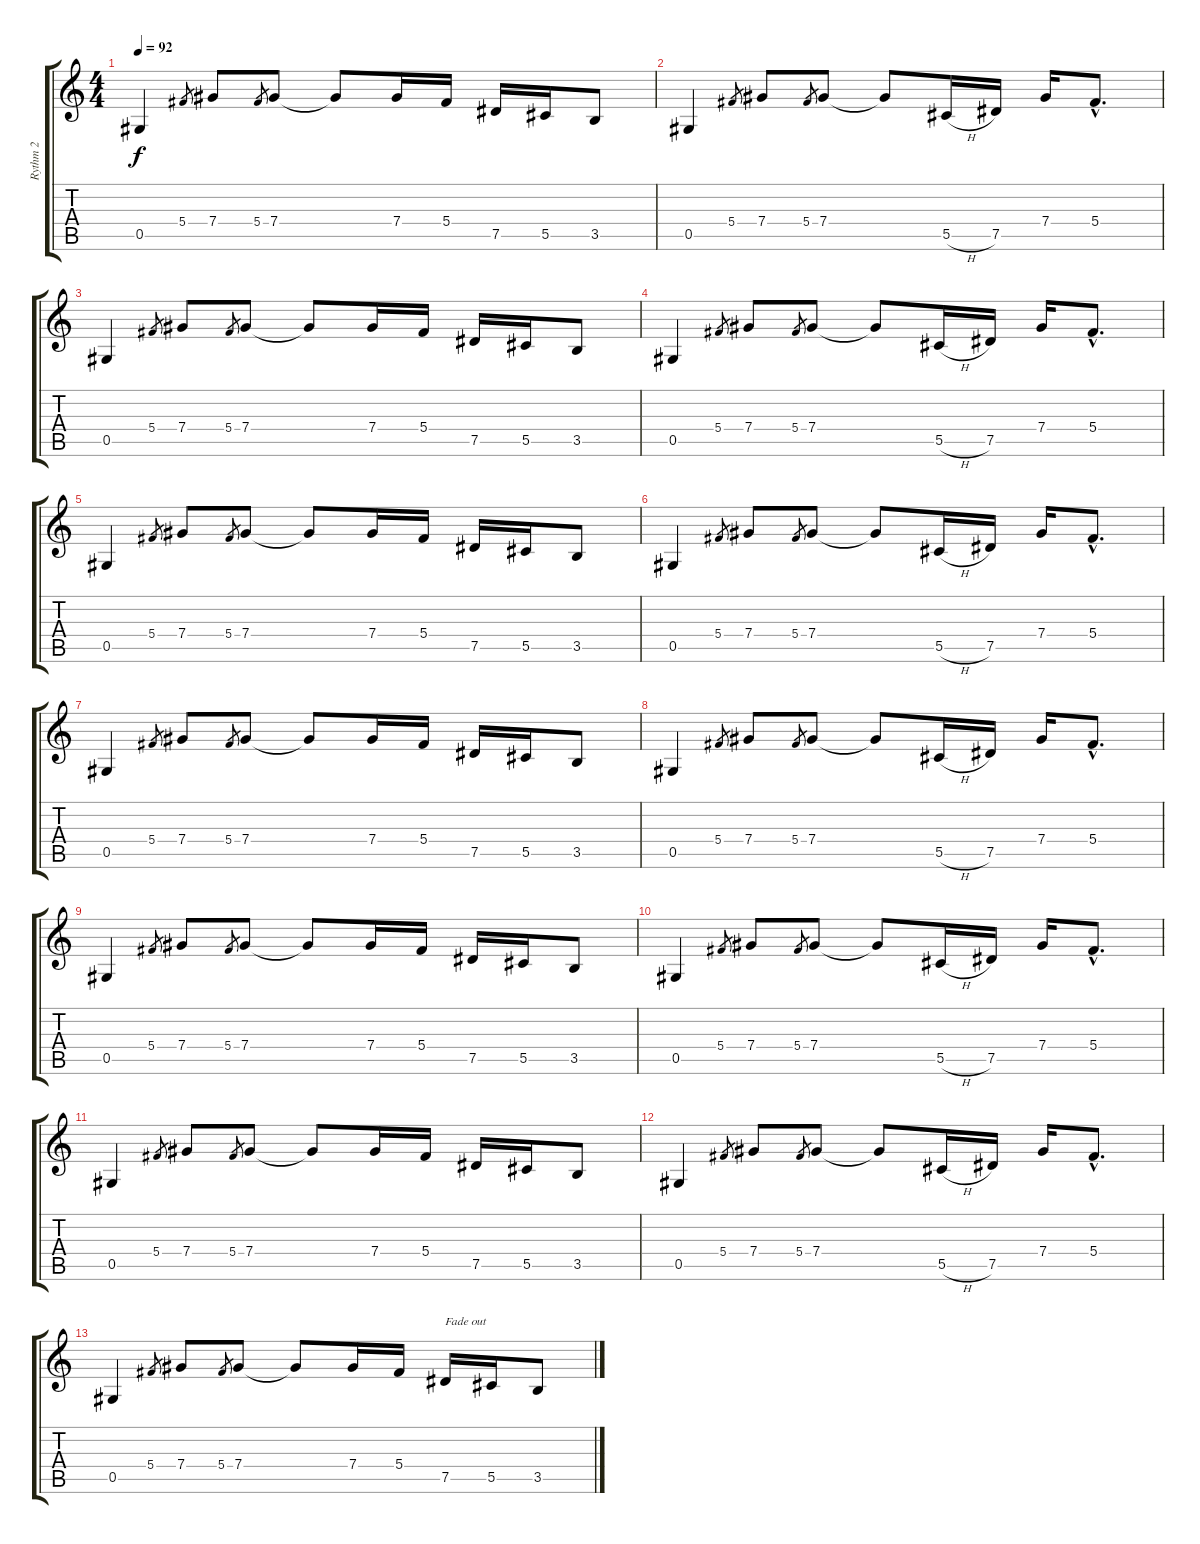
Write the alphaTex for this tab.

\track ("Rythm 2" "Rythm 2") {instrument distortionguitar}
\staff {score tabs}
\tuning (Eb4 Bb3 Gb3 Db3 Ab2 Eb2) {hide}
\ts (4 4)
\tempo 92
\clef g2
\ks c
0.5.4{dy f} 5.4.8{gr} 7.4.8 5.4.8{gr} 7.4.8 7.4{t}.8 7.4.16 5.4.16 7.5.16 5.5.16 3.5.8 |
0.5.4 5.4.8{gr} 7.4.8 5.4.8{gr} 7.4.8 7.4{t}.8 5.5{h}.16 7.5.16 7.4.16 5.4{hac}.8{d} |
0.5.4 5.4.8{gr} 7.4.8 5.4.8{gr} 7.4.8 7.4{t}.8 7.4.16 5.4.16 7.5.16 5.5.16 3.5.8 |
0.5.4 5.4.8{gr} 7.4.8 5.4.8{gr} 7.4.8 7.4{t}.8 5.5{h}.16 7.5.16 7.4.16 5.4{hac}.8{d} |
0.5.4 5.4.8{gr} 7.4.8 5.4.8{gr} 7.4.8 7.4{t}.8 7.4.16 5.4.16 7.5.16 5.5.16 3.5.8 |
0.5.4 5.4.8{gr} 7.4.8 5.4.8{gr} 7.4.8 7.4{t}.8 5.5{h}.16 7.5.16 7.4.16 5.4{hac}.8{d} |
0.5.4 5.4.8{gr} 7.4.8 5.4.8{gr} 7.4.8 7.4{t}.8 7.4.16 5.4.16 7.5.16 5.5.16 3.5.8 |
0.5.4 5.4.8{gr} 7.4.8 5.4.8{gr} 7.4.8 7.4{t}.8 5.5{h}.16 7.5.16 7.4.16 5.4{hac}.8{d} |
0.5.4 5.4.8{gr} 7.4.8 5.4.8{gr} 7.4.8 7.4{t}.8 7.4.16 5.4.16 7.5.16 5.5.16 3.5.8 |
0.5.4 5.4.8{gr} 7.4.8 5.4.8{gr} 7.4.8 7.4{t}.8 5.5{h}.16 7.5.16 7.4.16 5.4{hac}.8{d} |
0.5.4 5.4.8{gr} 7.4.8 5.4.8{gr} 7.4.8 7.4{t}.8 7.4.16 5.4.16 7.5.16 5.5.16 3.5.8 |
0.5.4 5.4.8{gr} 7.4.8 5.4.8{gr} 7.4.8 7.4{t}.8 5.5{h}.16 7.5.16 7.4.16 5.4{hac}.8{d} |
0.5.4 5.4.8{gr} 7.4.8 5.4.8{gr} 7.4.8 7.4{t}.8 7.4.16 5.4.16 7.5.16{txt "Fade out"} 5.5.16 3.5.8
